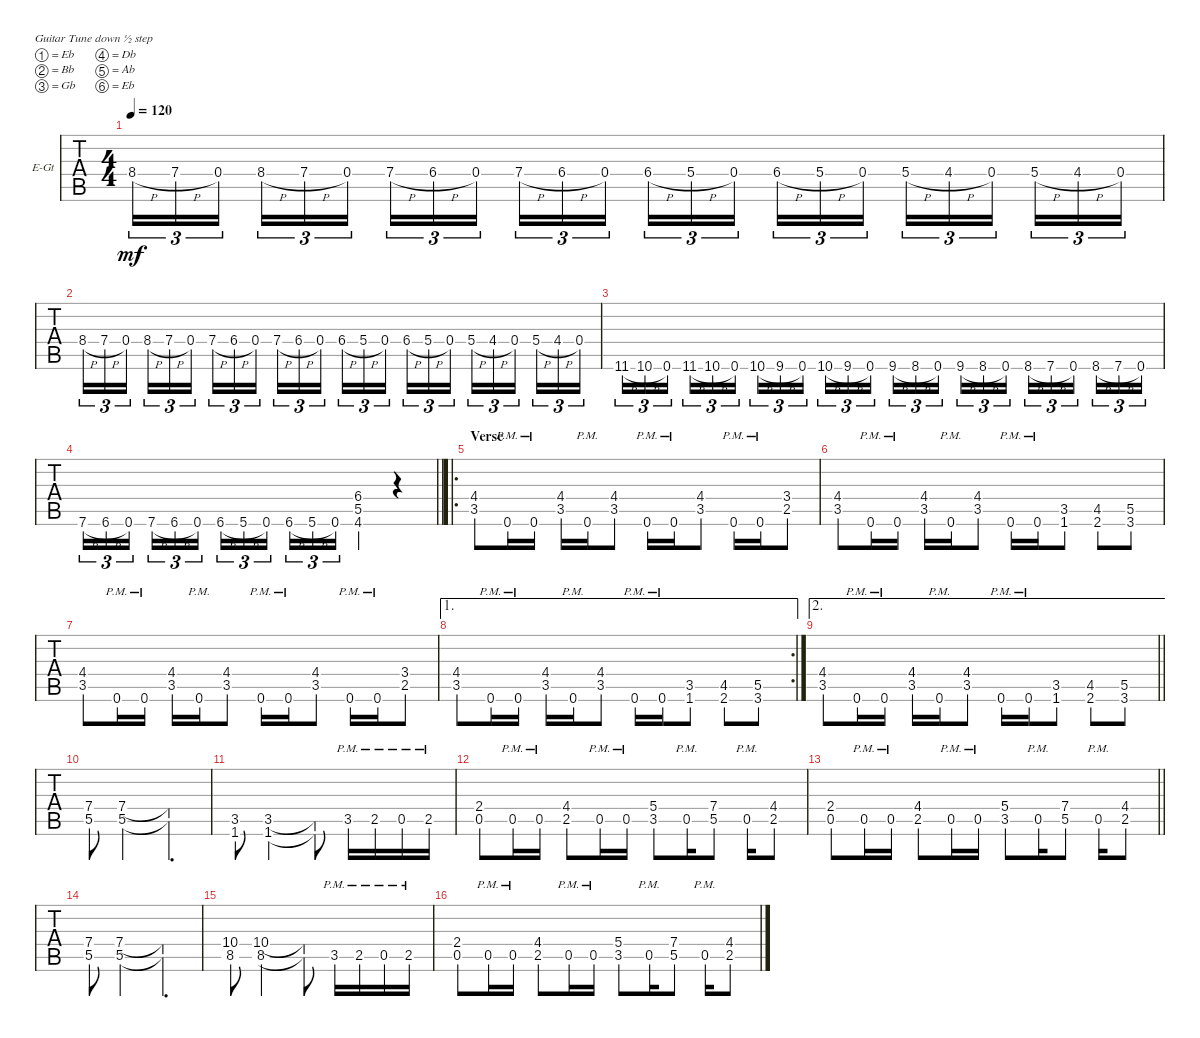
\defaultSystemsLayout 4
\bracketExtendMode groupsimilarinstruments
\firstSystemTrackNameOrientation horizontal
\otherSystemsTrackNameOrientation horizontal
\track ("Electric Guitar" "E-Gt") {instrument distortionguitar}
\staff {tabs}
\tuning (Eb4 Bb3 Gb3 Db3 Ab2 Eb2)
\ts (4 4)
\tempo 120
\clef g2
\ks c
8.4{h}.16{tu (3 2) dy mf} 7.4{h}.16{tu (3 2)} 0.4.16{tu (3 2)} 8.4{h}.16{tu (3 2)} 7.4{h}.16{tu (3 2)} 0.4.16{tu (3 2)} 7.4{h}.16{tu (3 2)} 6.4{h}.16{tu (3 2)} 0.4.16{tu (3 2)} 7.4{h}.16{tu (3 2)} 6.4{h}.16{tu (3 2)} 0.4.16{tu (3 2)} 6.4{h}.16{tu (3 2)} 5.4{h}.16{tu (3 2)} 0.4.16{tu (3 2)} 6.4{h}.16{tu (3 2)} 5.4{h}.16{tu (3 2)} 0.4.16{tu (3 2)} 5.4{h}.16{tu (3 2)} 4.4{h}.16{tu (3 2)} 0.4.16{tu (3 2)} 5.4{h}.16{tu (3 2)} 4.4{h}.16{tu (3 2)} 0.4.16{tu (3 2)} |
8.4{h}.16{tu (3 2)} 7.4{h}.16{tu (3 2)} 0.4.16{tu (3 2)} 8.4{h}.16{tu (3 2)} 7.4{h}.16{tu (3 2)} 0.4.16{tu (3 2)} 7.4{h}.16{tu (3 2)} 6.4{h}.16{tu (3 2)} 0.4.16{tu (3 2)} 7.4{h}.16{tu (3 2)} 6.4{h}.16{tu (3 2)} 0.4.16{tu (3 2)} 6.4{h}.16{tu (3 2)} 5.4{h}.16{tu (3 2)} 0.4.16{tu (3 2)} 6.4{h}.16{tu (3 2)} 5.4{h}.16{tu (3 2)} 0.4.16{tu (3 2)} 5.4{h}.16{tu (3 2)} 4.4{h}.16{tu (3 2)} 0.4.16{tu (3 2)} 5.4{h}.16{tu (3 2)} 4.4{h}.16{tu (3 2)} 0.4.16{tu (3 2)} |
11.6{h}.16{tu (3 2)} 10.6{h}.16{tu (3 2)} 0.6.16{tu (3 2)} 11.6{h}.16{tu (3 2)} 10.6{h}.16{tu (3 2)} 0.6.16{tu (3 2)} 10.6{h}.16{tu (3 2)} 9.6{h}.16{tu (3 2)} 0.6.16{tu (3 2)} 10.6{h}.16{tu (3 2)} 9.6{h}.16{tu (3 2)} 0.6.16{tu (3 2)} 9.6{h}.16{tu (3 2)} 8.6{h}.16{tu (3 2)} 0.6.16{tu (3 2)} 9.6{h}.16{tu (3 2)} 8.6{h}.16{tu (3 2)} 0.6.16{tu (3 2)} 8.6{h}.16{tu (3 2)} 7.6{h}.16{tu (3 2)} 0.6.16{tu (3 2)} 8.6{h}.16{tu (3 2)} 7.6{h}.16{tu (3 2)} 0.6.16{tu (3 2)} |
\barLineRight lightlight
7.6{h}.16{tu (3 2)} 6.6{h}.16{tu (3 2)} 0.6.16{tu (3 2)} 7.6{h}.16{tu (3 2)} 6.6{h}.16{tu (3 2)} 0.6.16{tu (3 2)} 6.6{h}.16{tu (3 2)} 5.6{h}.16{tu (3 2)} 0.6.16{tu (3 2)} 6.6{h}.16{tu (3 2)} 5.6{h}.16{tu (3 2)} 0.6.16{tu (3 2)} (6.4 5.5 4.6).4 r.4 |
\ro
\section ("" "Verse")
(4.4 3.5).8 0.6{pm}.16 0.6{pm}.16 (4.4 3.5).16 0.6{pm}.16 (4.4 3.5).8 0.6{pm}.16 0.6{pm}.16 (4.4 3.5).8 0.6{pm}.16 0.6{pm}.16 (3.4 2.5).8 |
(4.4 3.5).8 0.6{pm}.16 0.6{pm}.16 (4.4 3.5).16 0.6{pm}.16 (4.4 3.5).8 0.6{pm}.16 0.6{pm}.16 (3.5 1.6).8 (4.5 2.6).8 (5.5 3.6).8 |
(4.4 3.5).8 0.6{pm}.16 0.6{pm}.16 (4.4 3.5).16 0.6{pm}.16 (4.4 3.5).8 0.6{pm}.16 0.6{pm}.16 (4.4 3.5).8 0.6{pm}.16 0.6{pm}.16 (3.4 2.5).8 |
\ae 1
\rc 2
(4.4 3.5).8 0.6{pm}.16 0.6{pm}.16 (4.4 3.5).16 0.6{pm}.16 (4.4 3.5).8 0.6{pm}.16 0.6{pm}.16 (3.5 1.6).8 (4.5 2.6).8 (5.5 3.6).8 |
\ae 2
\barLineRight lightlight
(4.4 3.5).8 0.6{pm}.16 0.6{pm}.16 (4.4 3.5).16 0.6{pm}.16 (4.4 3.5).8 0.6{pm}.16 0.6{pm}.16 (3.5 1.6).8 (4.5 2.6).8 (5.5 3.6).8 |
(7.4 5.5).8 (7.4 5.5).2 (7.4{t} 5.5{t}).4{d} |
(3.5 1.6).8 (3.5 1.6).2 (3.5{t} 1.6{t}).8 3.5{pm}.16 2.5{pm}.16 0.5{pm}.16 2.5{pm}.16 |
(2.4 0.5).8 0.5{pm}.16 0.5{pm}.16 (4.4 2.5).8 0.5{pm}.16 0.5{pm}.16 (5.4 3.5).8 0.5{pm}.16 (7.4 5.5).8 0.5{pm}.16 (4.4 2.5).8 |
\barLineRight lightlight
(2.4 0.5).8 0.5{pm}.16 0.5{pm}.16 (4.4 2.5).8 0.5{pm}.16 0.5{pm}.16 (5.4 3.5).8 0.5{pm}.16 (7.4 5.5).8 0.5{pm}.16 (4.4 2.5).8 |
(7.4 5.5).8 (7.4 5.5).2 (7.4{t} 5.5{t}).4{d} |
(10.4 8.5).8 (10.4 8.5).2 (10.4{t} 8.5{t}).8 3.5{pm}.16 2.5{pm}.16 0.5{pm}.16 2.5{pm}.16 |
(2.4 0.5).8 0.5{pm}.16 0.5{pm}.16 (4.4 2.5).8 0.5{pm}.16 0.5{pm}.16 (5.4 3.5).8 0.5{pm}.16 (7.4 5.5).8 0.5{pm}.16 (4.4 2.5).8
